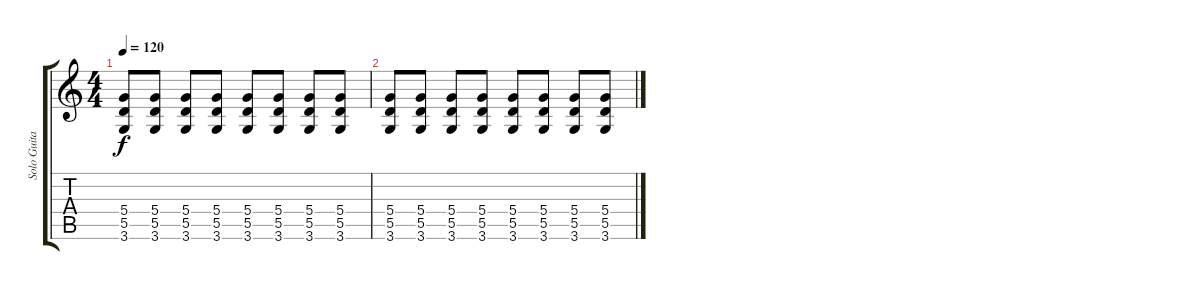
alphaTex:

\track ("Solo Guitar" "Solo Guita") {instrument distortionguitar}
\staff {score tabs}
\tuning (E4 B3 G3 D3 A2 E2) {hide}
\ts (4 4)
\tempo 120
\clef g2
\ks c
(5.4 5.5 3.6).8{dy f} (5.4 5.5 3.6).8 (5.4 5.5 3.6).8 (5.4 5.5 3.6).8 (5.4 5.5 3.6).8 (5.4 5.5 3.6).8 (5.4 5.5 3.6).8 (5.4 5.5 3.6).8 |
(5.4 5.5 3.6).8 (5.4 5.5 3.6).8 (5.4 5.5 3.6).8 (5.4 5.5 3.6).8 (5.4 5.5 3.6).8 (5.4 5.5 3.6).8 (5.4 5.5 3.6).8 (5.4 5.5 3.6).8
